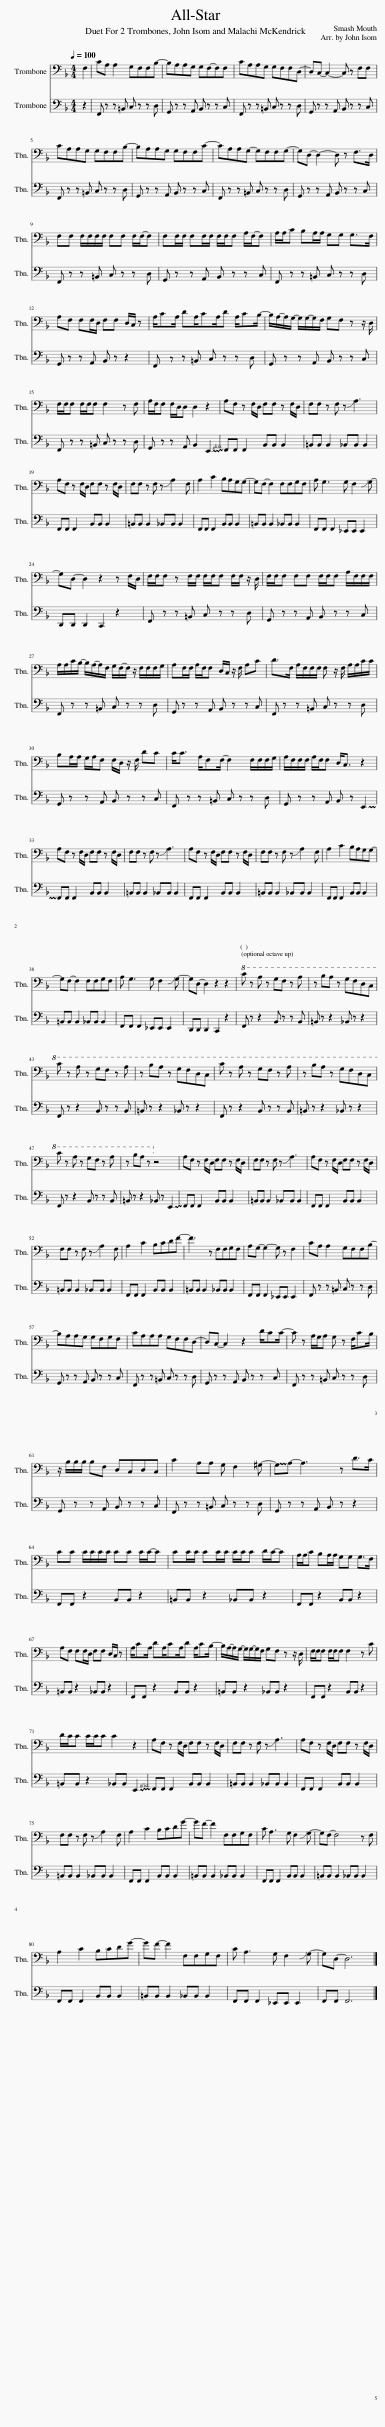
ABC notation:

X:1
%%score 1 2
L:1/8
Q:1/4=100
M:4/4
I:linebreak $
K:F
V:1 bass
V:2 bass
V:1
 F,2 | CA, A,2 G,F,F,B,- | B,A,A,G, G,F,-F,F, | CA,A,G, G,F,F,D,- | D,C,- C,2- C, z F,F, |$ %5
 CA,A,G, G,F,F,B,- | B,A,A,G, G,F,F,C- | CA,A,G,- G,F,F,G,- | G,D,- D,2- D, z F,>D, |$ F,F, F,/F,/F,/F,/ F,F, F,/F,/-F, | %10
 F,F,/F,/ F,F,/F,/ F,/F,/F, A,/F,/-F, | A,/A,/C B,A,/A,/ G,G, G,>F, |$ A,F, F,F,/D,/ F,F, D,/C,/ z | A,/CA,/ DA,/CA,/D A,/CB,/- | B,/A,/-A,/G,/- G,/G,/-G,/F,/ G,F, z z/ D,/ |$ %15
 F,/F,/F, F,/F,/F, F,2 z F, | A,/F,/F, F,/D,/D, D,2 z2 | A,F, z F,/D,/ F,F, z F,/D,/ | F,F, z F, z !slide!A,3 |$ A,F, z F,/D,/ F,F, z F,/D,/ | %20
 F,F, z F, z !slide!A,2 F, | A,2 C2 B,A,G,G,- | G,F,- F,2 F,F,G,F, | A, G,3 G, F,2 !slide!G,- |$ G,D,- D,2 z2 z F,/D,/ | %25
 F,/F,/F, z F,/F,/ F,/F,/F, F,/F,/ z/ D,/ | F,/F,/F, F,F, F,/F,/F, A,/F,/F,/F,/ |$ A,/A,/C/B,/- B,/A,/-A,/F,/ G,/F,/-F,/ z/ F,/F,/F,/G,/ | A,F,/F,/ A,/F,/F, D,/C,/ z/ F,/ A,C | D>F, A,/F,/F,/F,/ F, z/ F,/ A,/A,/C/C/ |$ %30
 B,A,/A,/ G,/A,/F, F,/D,/ z/ F,/ DC | C<C A,/F,F,/- F,2 F,/F,/F,/G,/ | A,/F,/F,/F,/ A,/F,/F, D,<C, z2 |$ A,F, z F,/D,/ F,F, z F,/D,/ | F,F, z F, z !slide!A,3 | %35
 A,F, z F,/D,/ F,F, z F,/D,/ | F,F, z F, z !slide!A,2 F, | A,2 C2 B,A,G,G,- |$ G,F,- F,2 F,F,G,F, | A, G,3 G, F,2 !slide!G,- | %40
 G,D,- D,2 z2 z2 |!8va(! c z A z GF z A | z BA z GFDC |$ c z A z GF z A | z BA z GFDC | %45
 c z A z GF z A | z BA z GFDC |$ c z A z GF z A | z BA z!8va)! z4 | A,F, z F,/D,/ F,F, z F,/D,/ | %50
 F,F, z F, z !slide!A,3 | A,F, z F,/D,/ F,F, z F,/D,/ |$ F,F, z F, z !slide!A,2 F, | A,2 C2 B,CDF- | F3 z F,F,G,F, | %55
 A,G,- G,2- G, z F,2 | CA, A,2 G,F,F,B,- |$ B,A,A,G, G,F,G,F, | CA,A,A, G,F,F,D,- | D,C,- C,2 z2 D/CC/- | %60
 C z A,/G,/A, G, z F,/CB,/ |$ z/ B,/B,/B,/ B,F, D,C,D,C, | C2 A,A, G, F,2 ^G,- | !~(!G,!~)!A,- A,3 z D>C |$ CC C/C/C/C/ CC C/C/-C | %65
 CC/C/ CC/C/ C/C/C D/C/-C | A,/A,/C B,A,/A,/ G,G, G,>F, |$ A,F, F,F,/D,/ F,F, D,/C,/ z | A,/CA,/ DA,/CA,/D A,/CB,/- | B,/A,/-A,/G,/- G,/G,/-G,/F,/ G,F, z z/ D,/ | %70
 F,/F,/F, F,/F,/F, F,2 z C |$ D/C/C C/C/C C2 z2 | A,F, z F,/D,/ F,F, z F,/D,/ | F,F, z F, z !slide!A,3 | A,F, z F,/D,/ F,F, z F,/D,/ |$ %75
 F,F, z F, z !slide!A,2 F, | A,2 C2 B,CDG- | GF- F2 F,F,G,F, | C A,3 G, F,2 !slide!G,- | G,F,- F,4 z F, |$ %80
 A,2 C2 B,CDG- | GF- F2 F,F,G,F, | C A,3 G, F,2 !slide!G,- | G,D,- D,6 |] %84
V:2
 z2 | F,, z z =B,, C, z z D, | G,, z z A,, B,, z z C, | F,, z z =B,, C, z z D, | G,, z z A,, B,, z z C, |$ %5
 F,, z z =B,, C, z z D, | G,, z z A,, B,, z z C, | F,, z z =B,, C, z z D, | G,, z z A,, B,, z z C, |$ F,, z z =B,, C, z z D, | %10
 G,, z z A,, B,, z z C, | F,, z z =B,, C, z z D, |$ G,, z z A,, B,, z z2 | F,, z z =B,, C, z z D, | G,, z z A,, B,, z z C, |$ %15
 F,, z z =B,, C, z z D, | G,, z z A,, B,,2 !~(!E,,2 | !~)!F,,F,, F,,2 B,,B,, B,,2 | =B,,B,, B,,2 _B,,B,, B,,2 |$ F,,F,, F,,2 B,,B,, B,,2 | %20
 =B,,B,, B,,2 _B,,B,, B,,2 | F,,F,, F,,2 B,,B,, B,,2 | =B,,B,, B,,2 _B,,B,, B,,2 | F,,F,, F,,2 _E,,E,, E,,2 |$ D,,D,, D,,2 C,,2 z2 | %25
 F,, z z =B,, C, z z D, | G,, z z A,, B,, z z C, |$ F,, z z =B,, C, z z D, | G,, z z A,, B,, z z C, | F,, z z =B,, C, z z D, |$ %30
 G,, z z A,, B,, z z C, | F,, z z =B,, C, z z D, | G,, z z A,, B,, z !~(!E,,2 |$ !~)!F,,F,, F,,2 B,,B,, B,,2 | =B,,B,, B,,2 _B,,B,, B,,2 | %35
 F,,F,, F,,2 B,,B,, B,,2 | =B,,B,, B,,2 _B,,B,, B,,2 | F,,F,, F,,2 B,,B,, B,,2 |$ =B,,B,, B,,2 _B,,B,, B,,2 | F,,F,, F,,2 _E,,E,, E,,2 | %40
 D,,D,, D,,2 C,,2 z2 | F,, z z2 B,, z z B,, | =B,, z z2 _B,, z z2 |$ F,, z z2 B,, z z B,, | =B,, z z2 _B,, z z2 | %45
 F,, z z2 B,, z z B,, | =B,, z z2 _B,, z z2 |$ F,, z z2 B,, z z B,, | =B,, z z2 _B,, z !~(!E,,2 | !~)!F,,F,, F,,2 B,,B,, B,,2 | %50
 =B,,B,, B,,2 _B,,B,, B,,2 | F,,F,, F,,2 B,,B,, B,,2 |$ =B,,B,, B,,2 _B,,B,, B,,2 | F,,F,, F,,2 B,,B,, B,,2 | =B,,B,, B,,2 _B,,B,, B,,2 | %55
 F,,F,, F,,2 _E,,E,, E,,2 | F,, z z =B,, C, z z D, |$ G,, z z A,, B,, z z C, | F,, z z =B,, C, z z D, | G,, z z A,, B,, z z C, | %60
 F,, z z =B,, C, z z D, |$ G,, z z A,, B,, z z C, | F,, z z =B,, C, z z D, | G,, z z A,, B,, z z2 |$ F,,F,, z2 B,,B,, z2 | %65
 =B,,B,, z2 _B,,B,, z2 | F,,F,, z2 B,,B,, z2 |$ =B,,B,, z2 _B,,B,, z2 | F,,F,, z2 B,,B,, z2 | =B,,B,, z2 _B,,B,, z2 | %70
 F,,F,, z2 B,,B,, z2 |$ =B,,B,, z2 _B,,B,, !~(!E,,2 | !~)!F,,F,, F,,2 B,,B,, B,,2 | =B,,B,, B,,2 _B,,B,, B,,2 | F,,F,, F,,2 B,,B,, B,,2 |$ %75
 =B,,B,, B,,2 _B,,B,, B,,2 | F,,F,, F,,2 B,,B,, B,,2 | =B,,B,, B,,2 _B,,B,, B,,2 | F,,F,, F,,2 B,,B,, B,,2 | =B,,B,, B,,2 _B,,B,, B,,2 |$ %80
 F,,F,, F,,2 B,,B,, B,,2 | =B,,B,, B,,2 _B,,B,, B,,2 | F,,F,, F,,2 _E,,E,, E,,2 | F,,F,, F,,6 |] %84
